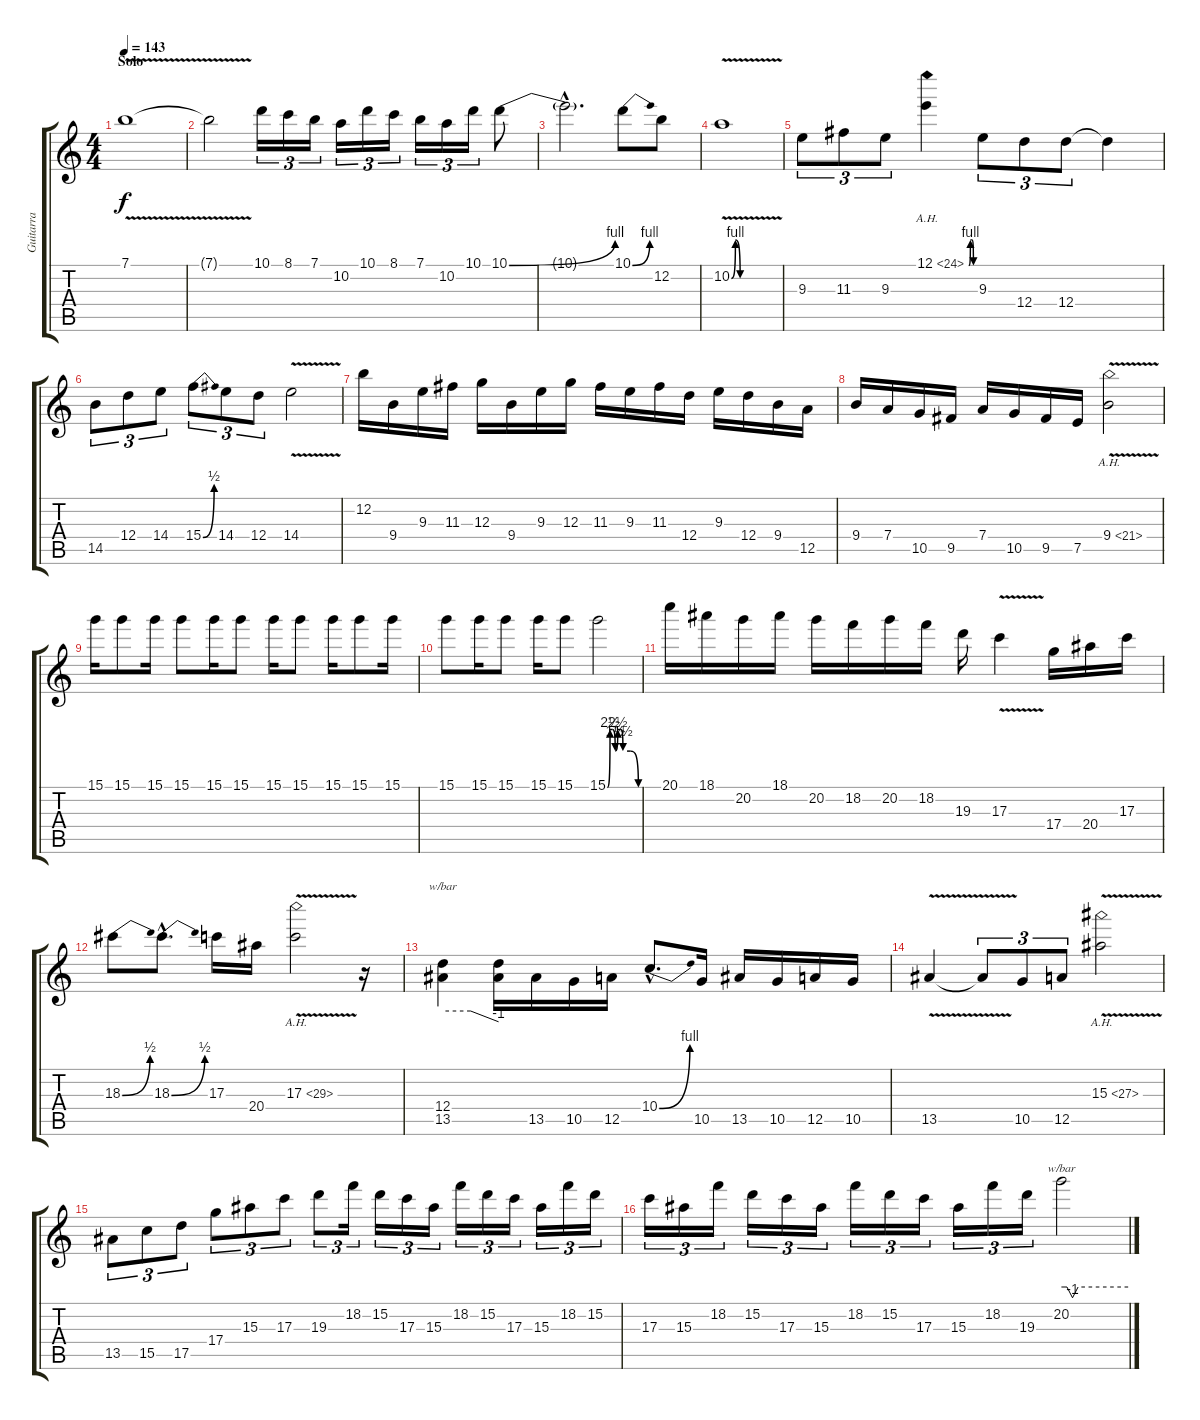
\track ("Guitarra" "Guitarra") {instrument overdrivenguitar}
\staff {score tabs}
\tuning (E4 B3 G3 D3 A2 E2) {hide}
\ts (4 4)
\section ("" "Solo")
\tempo 143
\clef g2
\ks c
7.1{v}.1{dy f} |
7.1{t}.2 10.1.16{tu (3 2)} 8.1.16{tu (3 2)} 7.1.16{tu (3 2)} 10.2.16{tu (3 2)} 10.1.16{tu (3 2)} 8.1.16{tu (3 2)} 7.1.16{tu (3 2)} 10.2.16{tu (3 2)} 10.1.16{tu (3 2)} 10.1{be (bend 0 0 60 4)}.8 |
10.1{hac t}.2{d} 10.1{be (bend 0 0 60 4)}.8 12.2.8 |
10.2{be (custom 0 0 5 4 11 0 15 0 45 0 60 0) v}.1 |
9.3.8{tu (3 2)} 11.3.8{tu (3 2)} 9.3.8{tu (3 2)} 12.1{be (custom 0 0 15 4 30 4 45 0 60 0) ah 12}.4 9.3.8{tu (3 2)} 12.4.8{tu (3 2)} 12.4.8{tu (3 2)} 12.4{t}.4 |
14.5.8{tu (3 2)} 12.4.8{tu (3 2)} 14.4.8{tu (3 2)} 15.4{be (bend 0 0 60 2)}.8{tu (3 2)} 14.4.8{tu (3 2)} 12.4.8{tu (3 2)} 14.4{v}.2 |
12.2.16 9.4.16 9.3.16 11.3.16 12.3.16 9.4.16 9.3.16 12.3.16 11.3.16 9.3.16 11.3.16 12.4.16 9.3.16 12.4.16 9.4.16 12.5.16 |
9.4.16 7.4.16 10.5.16 9.5.16 7.4.16 10.5.16 9.5.16 7.5.16 9.4{ah 12 v}.2 |
15.1.16 15.1.8 15.1.16 15.1.8 15.1.16 15.1.8 15.1.16 15.1.8 15.1.16 15.1.8 15.1.16 |
15.1.8 15.1.16 15.1.8 15.1.16 15.1.8 15.1{be (custom 0 0 5 10 10 10 15 6 20 10 26 10 30 6 45 6 60 0)}.2 |
20.1.16 18.1.16 20.2.16 18.1.16 20.2.16 18.2.16 20.2.16 18.2.16 19.3.16 17.3{v}.4 17.4.16 20.4.16 17.3.16 |
18.3{be (bend 0 0 60 2)}.8 18.3{be (bend 0 0 60 2) hac}.8{d} 17.3.16 20.4.16 17.3{ah 12 v}.2 r.16 |
(12.4 13.5).4{tbe (custom default 0 0 30 0 60 -4)} (12.4{t} 13.5{t}).16 13.5.16 10.5.16 12.5.16 10.4{be (bend 0 0 60 4) hac}.8{d} 10.5.16 13.5.16 10.5.16 12.5.16 10.5.16 |
13.5{v}.4 13.5{t}.8{tu (3 2)} 10.5.8{tu (3 2)} 12.5.8{tu (3 2)} 15.3{ah 12 v}.2 |
13.5.8{tu (3 2)} 15.5.8{tu (3 2)} 17.5.8{tu (3 2)} 17.4.8{tu (3 2)} 15.3.8{tu (3 2)} 17.3.8{tu (3 2)} 19.3.8{tu (3 2)} 18.2.16{tu (3 2)} 15.2.16{tu (3 2)} 17.3.16{tu (3 2)} 15.3.16{tu (3 2)} 18.2.16{tu (3 2)} 15.2.16{tu (3 2)} 17.3.16{tu (3 2)} 15.3.16{tu (3 2)} 18.2.16{tu (3 2)} 15.2.16{tu (3 2)} |
17.3.16{tu (3 2)} 15.3.16{tu (3 2)} 18.2.16{tu (3 2)} 15.2.16{tu (3 2)} 17.3.16{tu (3 2)} 15.3.16{tu (3 2)} 18.2.16{tu (3 2)} 15.2.16{tu (3 2)} 17.3.16{tu (3 2)} 15.3.16{tu (3 2)} 18.2.16{tu (3 2)} 19.3.16{tu (3 2)} 20.2.2{tbe (custom default 0 0 5 0 10 -4 15 0 60 0)}
